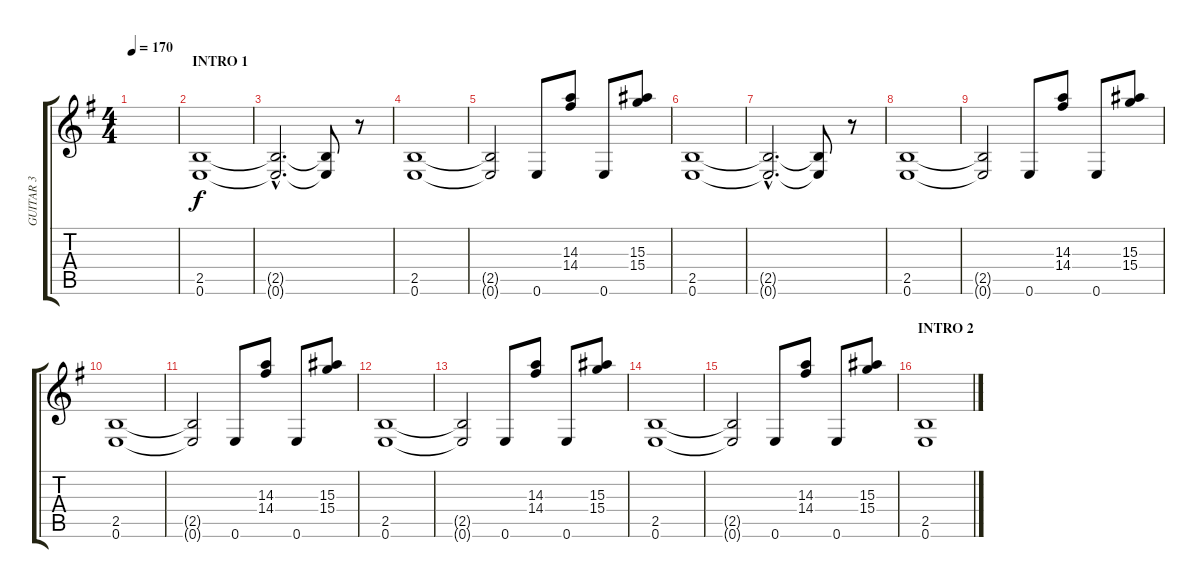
\track ("GUITAR 3" "GUITAR 3") {instrument distortionguitar}
\staff {score tabs}
\tuning (E4 B3 G3 E3 A2 E2) {hide}
\ts (4 4)
\tempo 170
\clef g2
\ks eminor
|
\section ("" "INTRO 1")
(2.5 0.6).1 |
(2.5{hac t} 0.6{hac t}).2{d} (2.5{t} 0.6{t}).8 r.8 |
(2.5 0.6).1 |
(2.5{t} 0.6{t}).2 0.6.8 (14.3 14.4).8 0.6.8 (15.3 15.4).8 |
(2.5 0.6).1 |
(2.5{hac t} 0.6{hac t}).2{d} (2.5{t} 0.6{t}).8 r.8 |
(2.5 0.6).1 |
(2.5{t} 0.6{t}).2 0.6.8 (14.3 14.4).8 0.6.8 (15.3 15.4).8 |
(2.5 0.6).1 |
(2.5{t} 0.6{t}).2 0.6.8 (14.3 14.4).8 0.6.8 (15.3 15.4).8 |
(2.5 0.6).1 |
(2.5{t} 0.6{t}).2 0.6.8 (14.3 14.4).8 0.6.8 (15.3 15.4).8 |
(2.5 0.6).1 |
(2.5{t} 0.6{t}).2 0.6.8 (14.3 14.4).8 0.6.8 (15.3 15.4).8 |
\section ("" "INTRO 2")
(2.5 0.6).1
